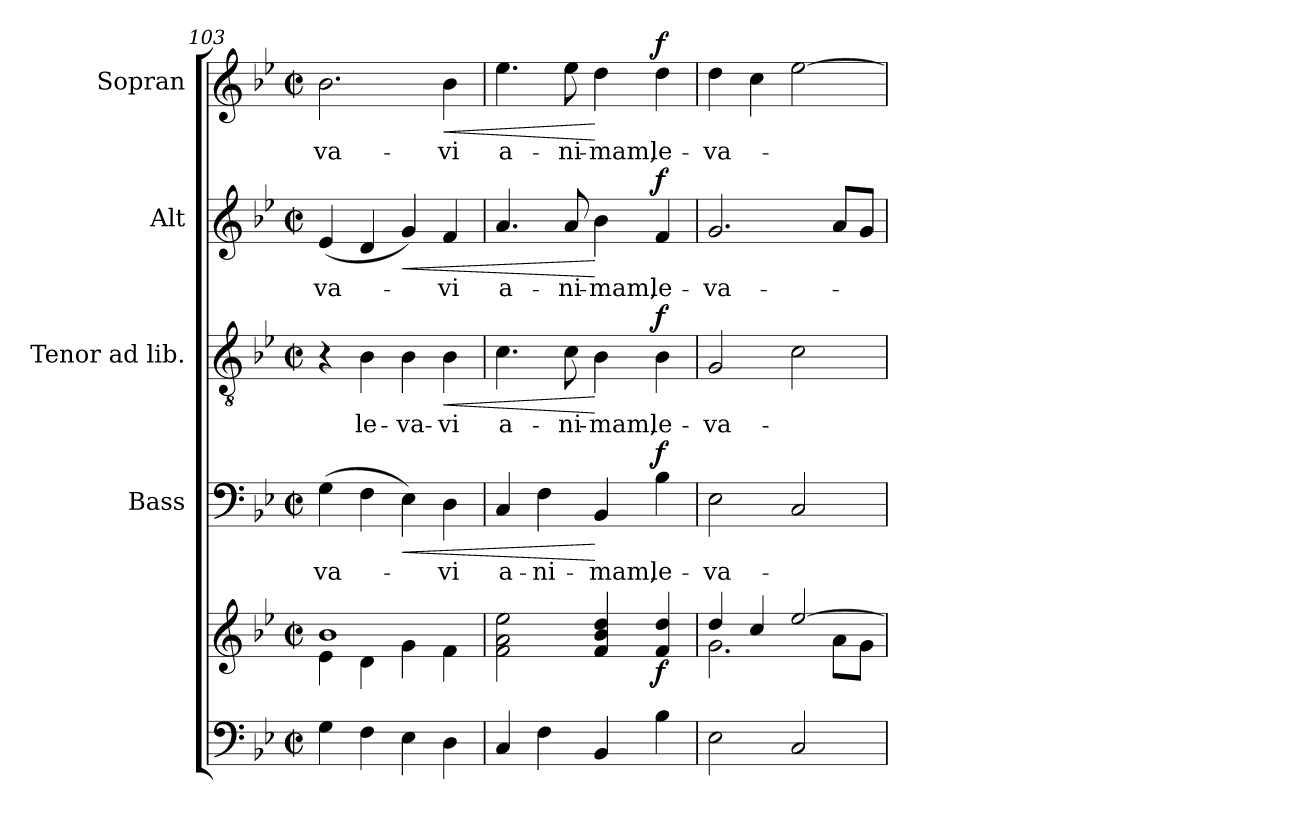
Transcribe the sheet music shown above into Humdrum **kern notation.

**kern	**kern	**dynam	**kern	**text	**dynam	**kern	**text	**dynam	**kern	**text	**dynam	**kern	**text	**dynam
*part5	*part5	*part5	*part4	*part4	*part4	*part3	*part3	*part3	*part2	*part2	*part2	*part1	*part1	*part1
*staff6	*staff5	*staff5/6	*staff4	*staff4	*staff4	*staff3	*staff3	*staff3	*staff2	*staff2	*staff2	*staff1	*staff1	*staff1
*	*	*	*I"Bass	*	*	*I"Tenor ad lib.	*	*	*I"Alt	*	*	*I"Sopran	*	*
*	*	*	*I'B.	*	*	*I'T.	*	*	*I'A.	*	*	*I'S.	*	*
*clefF4	*clefG2	*	*clefF4	*	*	*clefGv2	*	*	*clefG2	*	*	*clefG2	*	*
*k[b-e-]	*k[b-e-]	*	*k[b-e-]	*	*	*k[b-e-]	*	*	*k[b-e-]	*	*	*k[b-e-]	*	*
*B-:	*B-:	*	*B-:	*	*	*B-:	*	*	*B-:	*	*	*B-:	*	*
*M2/2	*M2/2	*	*M2/2	*	*	*M2/2	*	*	*M2/2	*	*	*M2/2	*	*
*met(c|)	*met(c|)	*	*met(c|)	*	*	*met(c|)	*	*	*met(c|)	*	*	*met(c|)	*	*
=103	=103	=103	=103	=103	=103	=103	=103	=103	=103	=103	=103	=103	=103	=103
*	*^	*	*	*	*	*	*	*	*	*	*	*	*	*
!	!	!	!	!	!LO:LY:b	!	!	!	!	!	!LO:LY:b	!	!	!LO:LY:b	!
4G\	1b-	4e-\	.	(>4G\	-va-	.	4r	.	.	(<4e-/	-va-	.	2.b-\	-va-	.
!	!	!	!	!	!	!	!	!LO:LY:b	!	!	!	!	!	!	!
4F\	.	4d\	.	4F\	.	.	4B-\	le-	.	4d/	.	.	.	.	.
!	!	!	!	!	!	!LO:HP:b	!	!LO:LY:b	!	!	!	!LO:HP:b	!	!	!
4E-\	.	4g\	.	4E-\)	.	<	4B-\	-va-	.	4g/)	.	<	.	.	.
!	!	!	!	!	!LO:LY:b	!	!	!LO:LY:b	!LO:HP:b	!	!LO:LY:b	!	!	!LO:LY:b	!LO:HP:b
4D\	.	4f\	.	4D\	-vi	.	4B-\	-vi	<	4f/	-vi	.	4b-\	-vi	<
=104	=104	=104	=104	=104	=104	=104	=104	=104	=104	=104	=104	=104	=104	=104	=104
!	!	!	!	!	!LO:LY:b	!	!	!LO:LY:b	!	!	!LO:LY:b	!	!	!LO:LY:b	!
*	*v	*v	*	*	*	*	*	*	*	*	*	*	*	*	*
4C/	2f\ 2a\ 2ee-\	.	4C/	a-	.	4.c\	a-	.	4.a/	a-	.	4.ee-\	a-	.
!	!	!	!	!LO:LY:b	!	!	!	!	!	!	!	!	!	!
4F\	.	.	4F\	-ni-	.	.	.	.	.	.	.	.	.	.
!	!	!	!	!	!	!	!LO:LY:b	!	!	!LO:LY:b	!	!	!LO:LY:b	!
.	.	.	.	.	.	8c\	-ni-	.	8a/	-ni-	.	8ee-\	-ni-	.
!	!	!	!	!LO:LY:b	!	!	!LO:LY:b	!	!	!LO:LY:b	!	!	!LO:LY:b	!
4BB-/	4f/ 4b-/ 4dd/	.	4BB-/	-mam,	[	4B-\	-mam,	[	4b-\	-mam,	[	4dd\	-mam,	[
!	!	!LO:DY:b	!	!LO:LY:b	!LO:DY:a	!	!LO:LY:b	!LO:DY:a	!	!LO:LY:b	!LO:DY:a	!	!LO:LY:b	!LO:DY:a
4B-\	4f/ 4dd/	f	4B-\	le-	f	4B-\	le-	f	4f/	le-	f	4dd\	le-	f
=105	=105	=105	=105	=105	=105	=105	=105	=105	=105	=105	=105	=105	=105	=105
*	*^	*	*	*	*	*	*	*	*	*	*	*	*	*
!	!	!	!	!	!LO:LY:b	!	!	!LO:LY:b	!	!	!LO:LY:b	!	!	!LO:LY:b	!
2E-\	4dd/	2.g\	.	2E-\	-va-	.	2G/	-va-	.	2.g/	-va-	.	4dd\	-va-	.
.	4cc/	.	.	.	.	.	.	.	.	.	.	.	4cc\	.	.
2C/	[>2ee-/	.	.	2C/	.	.	2c\	.	.	.	.	.	[2ee-\	.	.
.	.	8a\L	.	.	.	.	.	.	.	8a/L	.	.	.	.	.
.	.	8g\J	.	.	.	.	.	.	.	8g/J	.	.	.	.	.
*	*v	*v	*	*	*	*	*	*	*	*	*	*	*	*	*
=	=	=	=	=	=	=	=	=	=	=	=	=	=	=
*-	*-	*-	*-	*-	*-	*-	*-	*-	*-	*-	*-	*-	*-	*-
